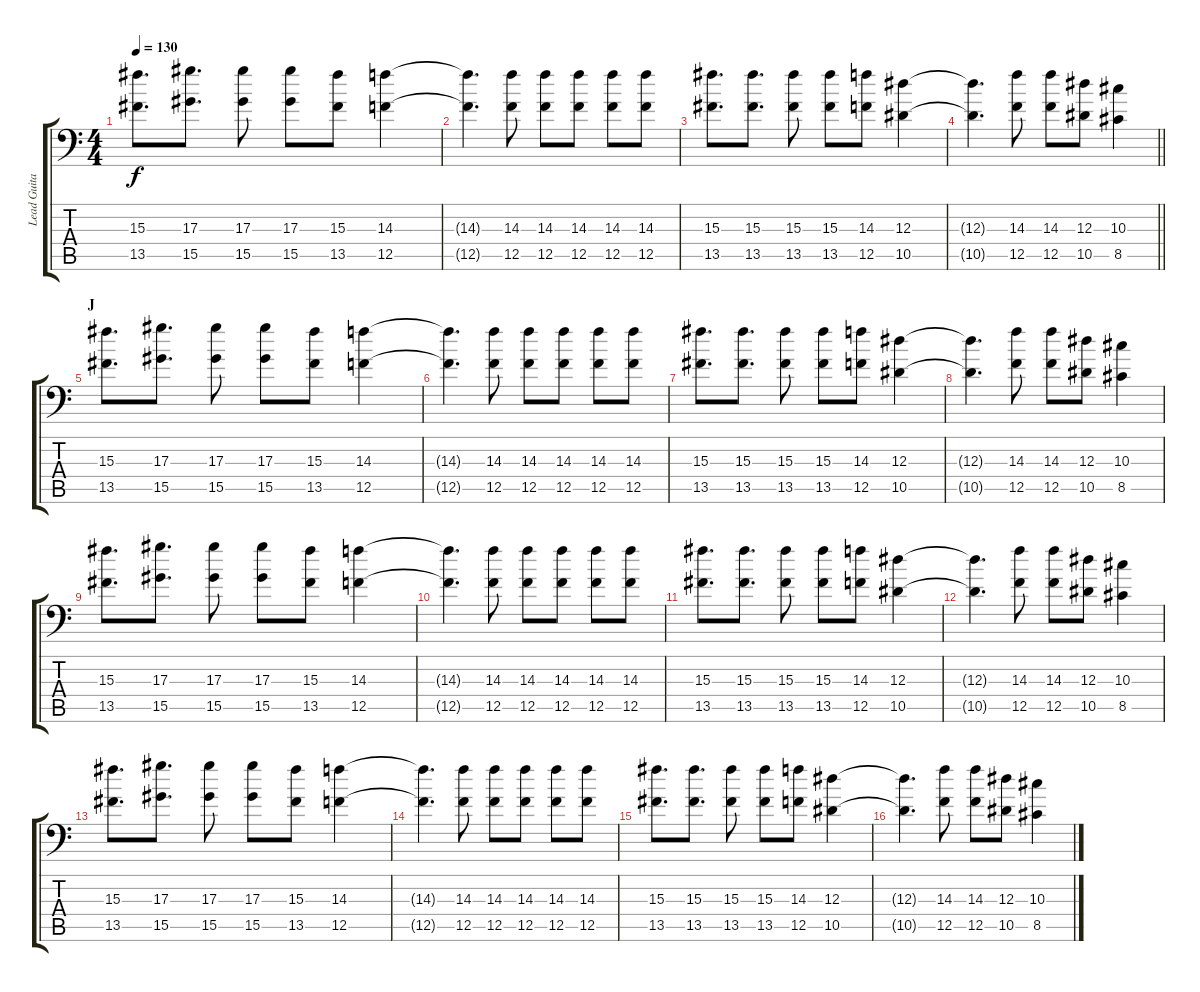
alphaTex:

\track ("Lead Guitar: Michael Bujaki" "Lead Guita") {instrument distortionguitar}
\staff {score tabs}
\tuning (C4 G3 Eb3 Bb2 F2 Bb1) {hide}
\ts (4 4)
\tempo 130
\clef f4
\ks c
(15.3 13.5).8{d dy f} (17.3 15.5).8{d} (17.3 15.5).8 (17.3 15.5).8 (15.3 13.5).8 (14.3 12.5).4 |
(14.3{t} 12.5{t}).4{d} (14.3 12.5).8 (14.3 12.5).8 (14.3 12.5).8 (14.3 12.5).8 (14.3 12.5).8 |
(15.3 13.5).8{d} (15.3 13.5).8{d} (15.3 13.5).8 (15.3 13.5).8 (14.3 12.5).8 (12.3 10.5).4 |
\barLineRight lightlight
(12.3{t} 10.5{t}).4{d} (14.3 12.5).8 (14.3 12.5).8 (12.3 10.5).8 (10.3 8.5).4 |
\section ("" "J")
(15.3 13.5).8{d} (17.3 15.5).8{d} (17.3 15.5).8 (17.3 15.5).8 (15.3 13.5).8 (14.3 12.5).4 |
(14.3{t} 12.5{t}).4{d} (14.3 12.5).8 (14.3 12.5).8 (14.3 12.5).8 (14.3 12.5).8 (14.3 12.5).8 |
(15.3 13.5).8{d} (15.3 13.5).8{d} (15.3 13.5).8 (15.3 13.5).8 (14.3 12.5).8 (12.3 10.5).4 |
(12.3{t} 10.5{t}).4{d} (14.3 12.5).8 (14.3 12.5).8 (12.3 10.5).8 (10.3 8.5).4 |
(15.3 13.5).8{d} (17.3 15.5).8{d} (17.3 15.5).8 (17.3 15.5).8 (15.3 13.5).8 (14.3 12.5).4 |
(14.3{t} 12.5{t}).4{d} (14.3 12.5).8 (14.3 12.5).8 (14.3 12.5).8 (14.3 12.5).8 (14.3 12.5).8 |
(15.3 13.5).8{d} (15.3 13.5).8{d} (15.3 13.5).8 (15.3 13.5).8 (14.3 12.5).8 (12.3 10.5).4 |
(12.3{t} 10.5{t}).4{d} (14.3 12.5).8 (14.3 12.5).8 (12.3 10.5).8 (10.3 8.5).4 |
(15.3 13.5).8{d} (17.3 15.5).8{d} (17.3 15.5).8 (17.3 15.5).8 (15.3 13.5).8 (14.3 12.5).4 |
(14.3{t} 12.5{t}).4{d} (14.3 12.5).8 (14.3 12.5).8 (14.3 12.5).8 (14.3 12.5).8 (14.3 12.5).8 |
(15.3 13.5).8{d} (15.3 13.5).8{d} (15.3 13.5).8 (15.3 13.5).8 (14.3 12.5).8 (12.3 10.5).4 |
(12.3{t} 10.5{t}).4{d} (14.3 12.5).8 (14.3 12.5).8 (12.3 10.5).8 (10.3 8.5).4
